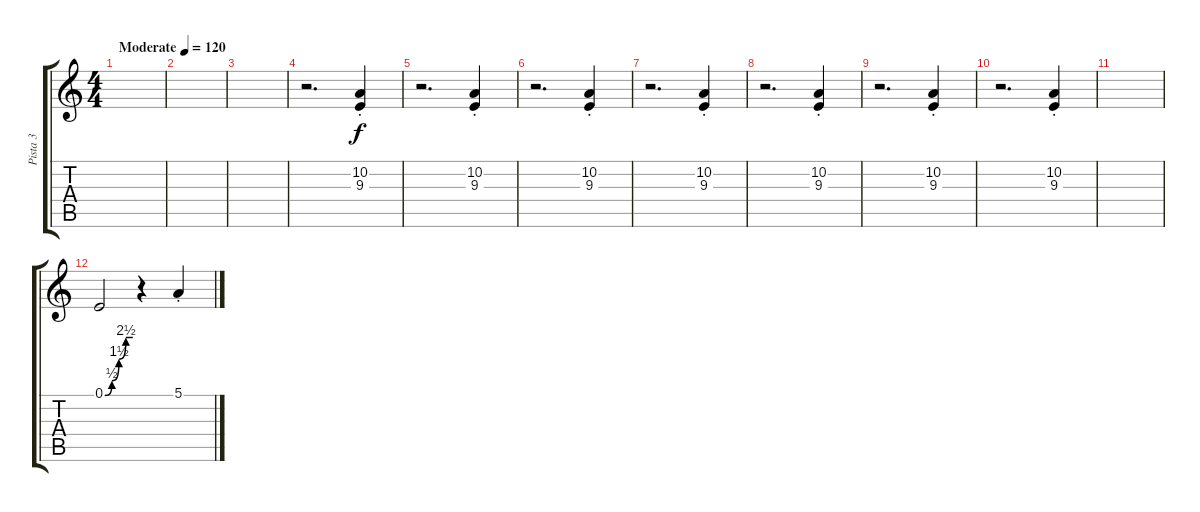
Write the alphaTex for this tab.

\track ("Pista 3" "Pista 3") {instrument voiceoohs}
\staff {score tabs}
\tuning (E4 B3 G3 D3 A2 E2) {hide}
\ts (4 4)
\tempo (120 "Moderate")
\clef g2
\ks c
|
|
|
r.2{d} (10.2{st} 9.3{st}).4 |
r.2{d} (10.2{st} 9.3{st}).4 |
r.2{d} (10.2{st} 9.3{st}).4 |
r.2{d} (10.2{st} 9.3{st}).4 |
r.2{d} (10.2{st} 9.3{st}).4 |
r.2{d} (10.2{st} 9.3{st}).4 |
r.2{d} (10.2{st} 9.3{st}).4 |
|
0.1{be (custom 0 0 15 2 30 6 45 10 60 10)}.2 r.4 5.1{st}.4
